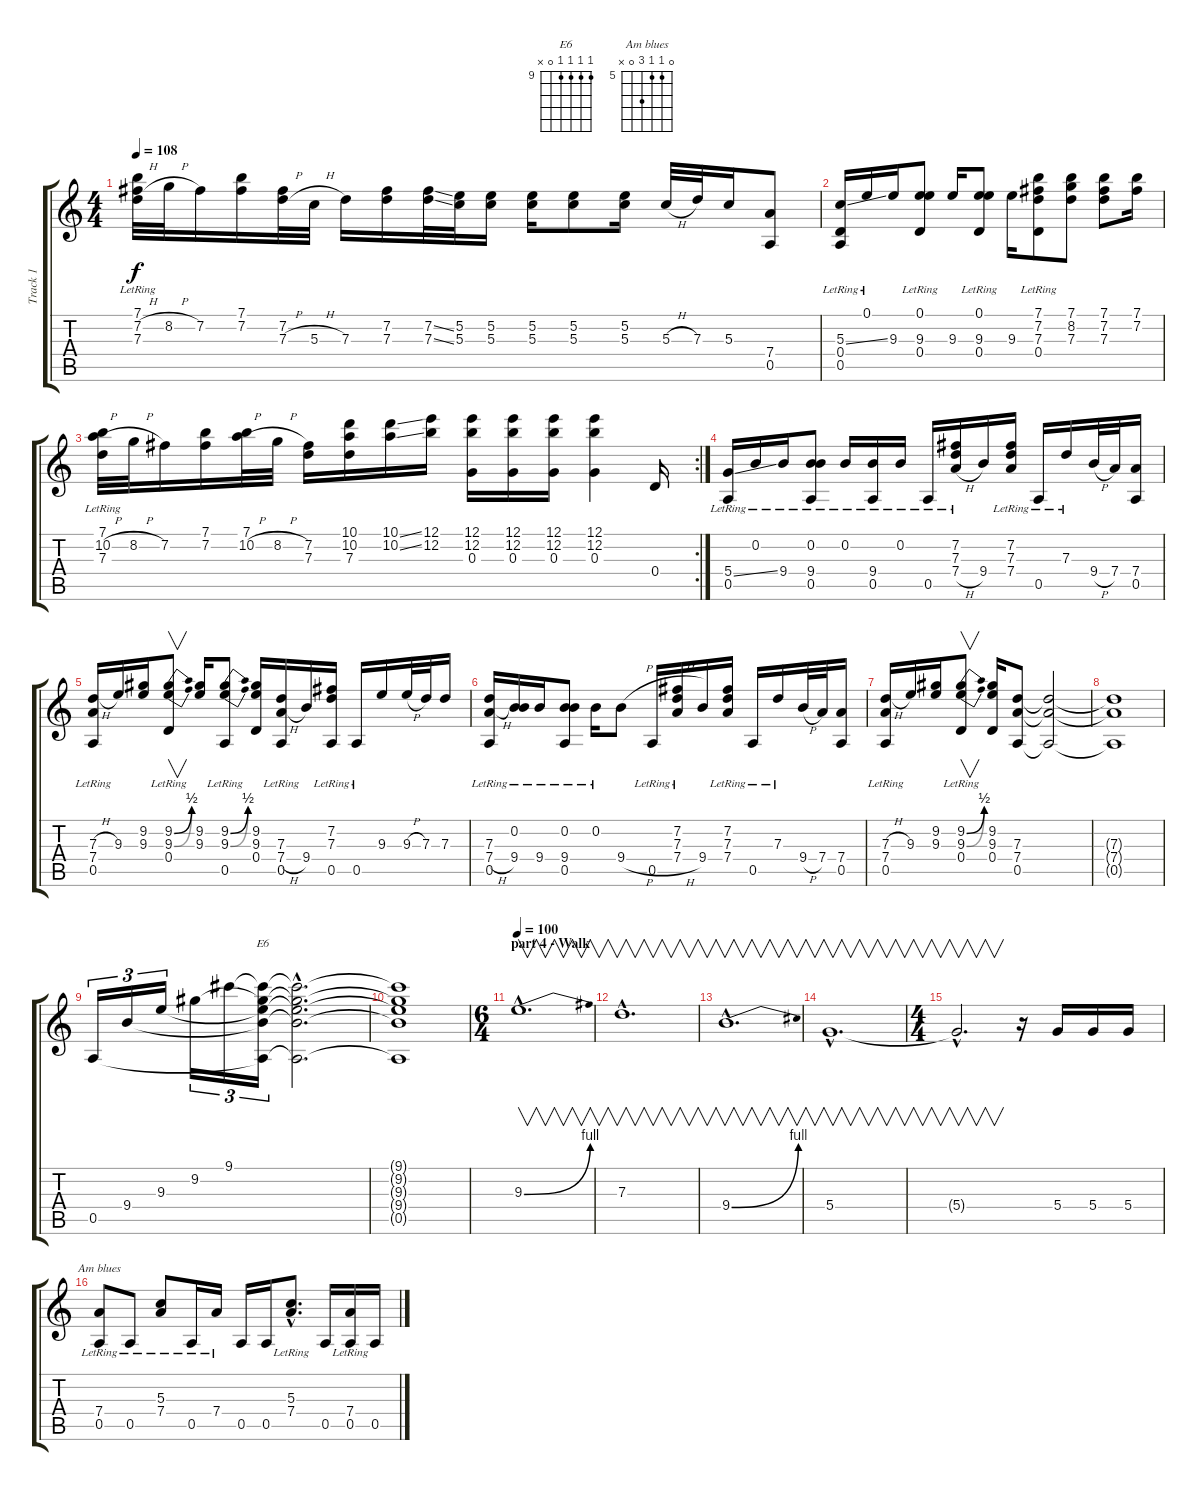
\track ("Track 1" "Track 1") {instrument acousticguitarsteel}
\staff {score tabs}
\tuning (E4 B3 G3 D3 A2 E2) {hide}
\chord ("E6" 9 9 9 9 0 x) {firstfret 9}
\chord ("Am blues" 0 5 5 7 0 x) {firstfret 5}
\ts (4 4)
\tempo 108
\clef g2
\ks c
(7.1{lr} 7.2{h} 7.3).32{dy f} 8.2{h}.32 7.2.16 (7.1 7.2).16 (7.2 7.3{h}).32 5.3{h}.32 7.3.16 (7.2 7.3).16 (7.2{ss} 7.3{ss}).32 (5.2 5.3).32 (5.2 5.3).16 (5.2 5.3).16 (5.2 5.3).8 (5.2 5.3).16 5.3{h}.32 7.3.32 5.3.16 (7.4 0.5).8 |
(5.3{ss} 0.4{lr} 0.5{lr}).16 0.1{lr}.16 9.3.16 (0.1{lr} 9.3{lr} 0.4{lr}).8 9.3.16 (0.1{lr} 9.3{lr} 0.4{lr}).8 9.3.16 (7.1 7.2 7.3 0.4{lr}).8 (7.1 8.2 7.3).8 (7.1 7.2 7.3).8 (7.1 7.2).16 |
\rc 2
(7.1{lr} 10.2{h} 7.3).32 8.2{h}.32 7.2.16 (7.1 7.2).16 (7.1 10.2{h}).32 8.2{h}.32 (7.2 7.3).16 (10.1 10.2 7.3).16 (10.1{ss} 10.2{ss}).16 (12.1 12.2).16 (12.1 12.2 0.3).16 (12.1 12.2 0.3).16 (12.1 12.2 0.3).16 (12.1 12.2 0.3).4 0.4.16 |
(5.4{ss} 0.5{lr}).16 0.2{lr}.16 9.4{lr}.16 (0.2{lr} 9.4 0.5{lr}).8 0.2{lr}.16 (9.4{lr} 0.5{lr}).16 0.2{lr}.16 0.5{lr}.16 (7.2{lr} 7.3{lr} 7.4{h}).16 9.4.16 (7.2{lr} 7.3{lr} 7.4{lr}).16 0.5{lr}.16 7.3{lr}.16 9.4{h}.32 7.4.32 (7.4 0.5).16 |
(7.3{h} 7.4{lr} 0.5{lr}).16 9.3.16 (9.2 9.3).16 (9.2{be (bend 0 0 60 2)} 9.3{be (bend 0 0 60 2)} 0.4{lr}).8{v} (9.2 9.3).16 (9.2{be (bend 0 0 60 2)} 9.3{be (bend 0 0 60 2)} 0.5{lr}).8 (9.2 9.3 0.4).16 (7.3 7.4{h} 0.5{lr}).16 9.4.16 (7.2{lr} 7.3{lr} 0.5).16 0.5{lr}.16 9.3.16 9.3{h}.32 7.3.32 7.3.16 |
(7.3 7.4{h} 0.5{lr}).16 (0.2{lr} 9.4).16 9.4{lr}.16 (0.2{lr} 9.4 0.5{lr}).8 0.2{lr}.16 9.4{h}.8 0.5{lr}.16 (7.2{lr} 7.3{lr} 7.4{h}).16 9.4.16 (7.2{lr} 7.3{lr} 7.4{lr}).16 0.5{lr}.16 7.3{lr}.16 9.4{h}.32 7.4.32 (7.4 0.5).16 |
(7.3{h} 7.4{lr} 0.5{lr}).16 9.3.16 (9.2 9.3).16 (9.2{be (bend 0 0 60 2)} 9.3{be (bend 0 0 60 2)} 0.4{lr}).8{v} (9.2 9.3 0.4).16 (7.3 7.4 0.5).8 (7.3{t} 7.4{t} 0.5{t}).2 |
(7.3{t} 7.4{t} 0.5{t}).1 |
0.5.16{tu (3 2)} 9.4.16{tu (3 2)} 9.3.16{tu (3 2)} 9.2.16{tu (3 2)} 9.1.16{tu (3 2)} (9.1{t} 9.2{t} 9.3{t} 9.4{t} 0.5{t}).16{tu (3 2) ch "E6"} (9.1{hac t} 9.2{hac t} 9.3{hac t} 9.4{hac t} 0.5{hac t}).2{d} |
(9.1{t} 9.2{t} 9.3{t} 9.4{t} 0.5{t}).1 |
\ts (6 4)
\section ("" "part 4 - Walk")
\tempo 100
9.3{be (bend 0 0 60 4) hac}.1{v d} |
7.3{hac}.1{v d} |
9.4{be (bend 0 0 60 4) hac}.1{v d} |
5.4{hac}.1{v d} |
\ts (4 4)
5.4{hac t}.2{v d} r.16 5.4.16 5.4.16 5.4.16 |
(7.4{lr} 0.5).8{ch "Am blues"} 0.5{lr}.8 (5.3{lr} 7.4{lr}).8 0.5{lr}.16 7.4{lr}.16 0.5.16 0.5.16 (5.3{hac lr} 7.4{hac lr}).8{d} 0.5.16 (7.4{lr} 0.5).16 0.5.16
